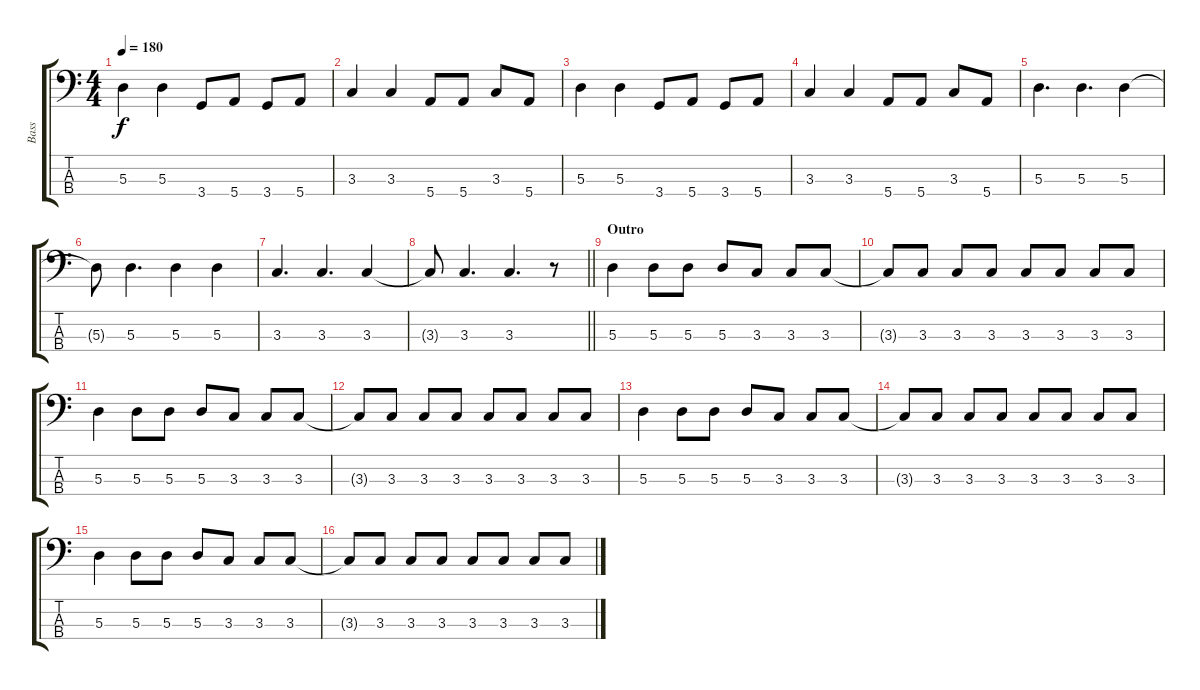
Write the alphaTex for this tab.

\track ("Bass" "Bass") {instrument electricbassfinger}
\staff {score tabs}
\tuning (G2 D2 A1 E1) {hide}
\ts (4 4)
\tempo 180
\clef f4
\ks c
5.3.4{dy f} 5.3.4 3.4.8 5.4.8 3.4.8 5.4.8 |
3.3.4 3.3.4 5.4.8 5.4.8 3.3.8 5.4.8 |
5.3.4 5.3.4 3.4.8 5.4.8 3.4.8 5.4.8 |
3.3.4 3.3.4 5.4.8 5.4.8 3.3.8 5.4.8 |
5.3.4{d} 5.3.4{d} 5.3.4 |
5.3{t}.8 5.3.4{d} 5.3.4 5.3.4 |
3.3.4{d} 3.3.4{d} 3.3.4 |
\barLineRight lightlight
3.3{t}.8 3.3.4{d} 3.3.4{d} r.8 |
\section ("" "Outro")
5.3.4 5.3.8 5.3.8 5.3.8 3.3.8 3.3.8 3.3.8 |
3.3{t}.8 3.3.8 3.3.8 3.3.8 3.3.8 3.3.8 3.3.8 3.3.8 |
5.3.4 5.3.8 5.3.8 5.3.8 3.3.8 3.3.8 3.3.8 |
3.3{t}.8 3.3.8 3.3.8 3.3.8 3.3.8 3.3.8 3.3.8 3.3.8 |
5.3.4 5.3.8 5.3.8 5.3.8 3.3.8 3.3.8 3.3.8 |
3.3{t}.8 3.3.8 3.3.8 3.3.8 3.3.8 3.3.8 3.3.8 3.3.8 |
5.3.4 5.3.8 5.3.8 5.3.8 3.3.8 3.3.8 3.3.8 |
3.3{t}.8 3.3.8 3.3.8 3.3.8 3.3.8 3.3.8 3.3.8 3.3.8
